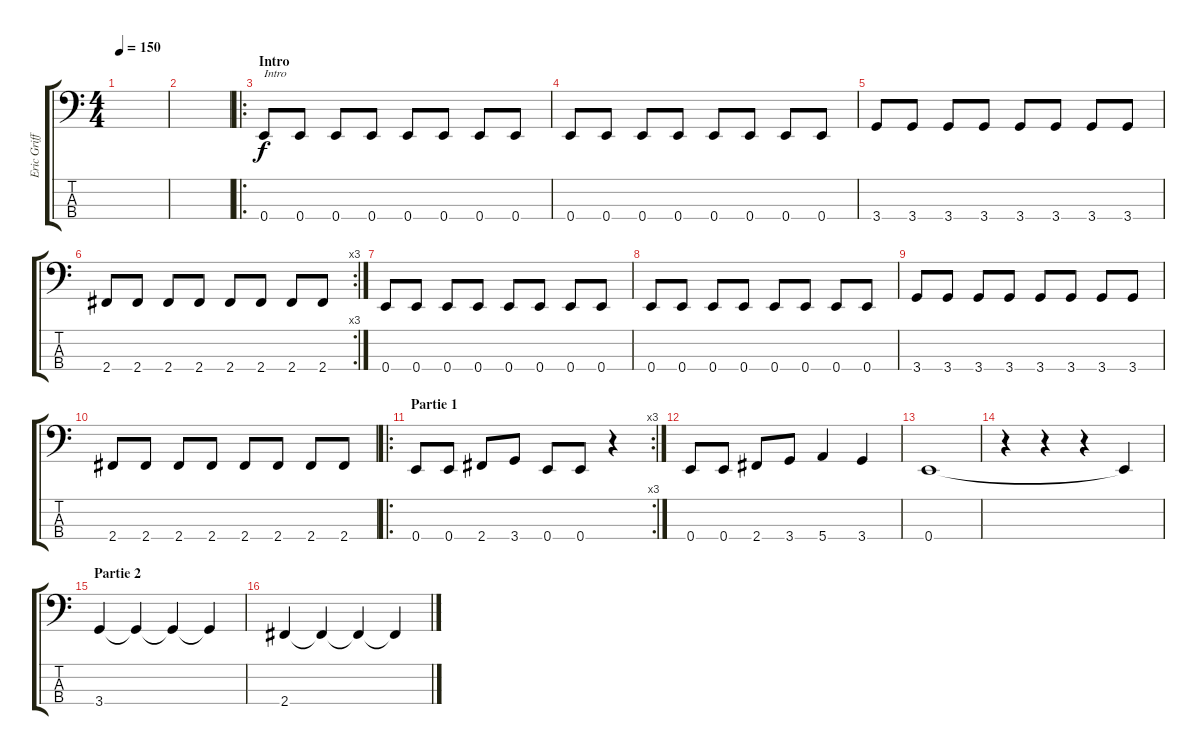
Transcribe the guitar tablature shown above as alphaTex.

\track ("Eric Griffin" "Eric Griff") {instrument electricbasspick}
\staff {score tabs}
\tuning (G2 D2 A1 E1) {hide}
\ts (4 4)
\tempo 150
\clef f4
\ks c
|
|
\ro
\section ("" "Intro")
0.4.8{txt "Intro"} 0.4.8 0.4.8 0.4.8 0.4.8 0.4.8 0.4.8 0.4.8 |
0.4.8 0.4.8 0.4.8 0.4.8 0.4.8 0.4.8 0.4.8 0.4.8 |
3.4.8 3.4.8 3.4.8 3.4.8 3.4.8 3.4.8 3.4.8 3.4.8 |
\rc 3
2.4.8 2.4.8 2.4.8 2.4.8 2.4.8 2.4.8 2.4.8 2.4.8 |
0.4.8 0.4.8 0.4.8 0.4.8 0.4.8 0.4.8 0.4.8 0.4.8 |
0.4.8 0.4.8 0.4.8 0.4.8 0.4.8 0.4.8 0.4.8 0.4.8 |
3.4.8 3.4.8 3.4.8 3.4.8 3.4.8 3.4.8 3.4.8 3.4.8 |
2.4.8 2.4.8 2.4.8 2.4.8 2.4.8 2.4.8 2.4.8 2.4.8 |
\ro
\rc 3
\section ("" "Partie 1")
0.4.8 0.4.8 2.4.8 3.4.8 0.4.8 0.4.8 r.4 |
0.4.8 0.4.8 2.4.8 3.4.8 5.4.4 3.4.4 |
0.4.1 |
r.4 r.4 r.4 0.4{t}.4 |
\section ("" "Partie 2")
3.4.4 3.4{t}.4 3.4{t}.4 3.4{t}.4 |
2.4.4 2.4{t}.4 2.4{t}.4 2.4{t}.4
